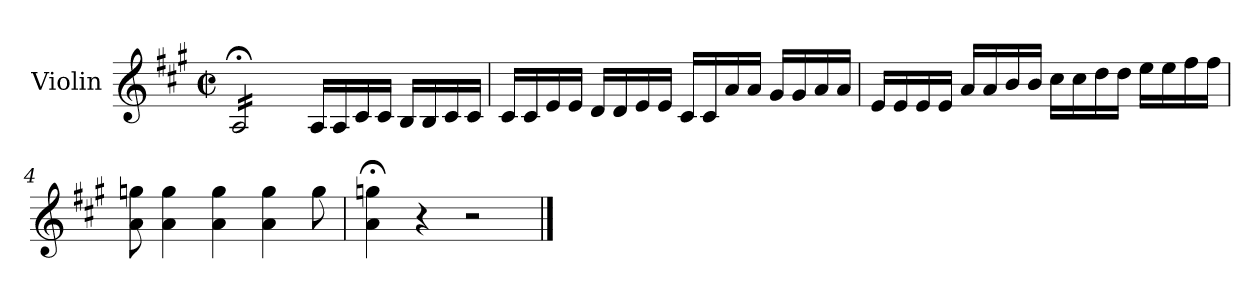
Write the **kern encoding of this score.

**kern
*part1
*staff1
*I"Violin
*I'Vln.
*clefG2
*k[f#c#g#]
*M2/2
*met(c|)
=1
*tremolo
16A;</LL
16A;</
16A;</
16A;</
16A;</
16A;</
16A;</
16A;</JJ
*Xtremolo
16A/LL
16A/
16c#/
16c#/JJ
16B/LL
16B/
16c#/
16c#/JJ
=2
16c#/LL
16c#/
16e/
16e/JJ
16d/LL
16d/
16e/
16e/JJ
16c#/LL
16c#/
16a/
16a/JJ
16g#/LL
16g#/
16a/
16a/JJ
!!LO:LB:g=z
=3
16e/LL
16e/
16e/
16e/JJ
16a/LL
16a/
16b/
16b/JJ
16cc#\LL
16cc#\
16dd\
16dd\JJ
16ee\LL
16ee\
16ff#\
16ff#\JJ
=4
8a\ 8ggn\
4a\ 4gg\
4a\ 4gg\
4a\ 4gg\
8gg\
=5
4a;<\ 4ggn;<\
4r
2r
==
*-
